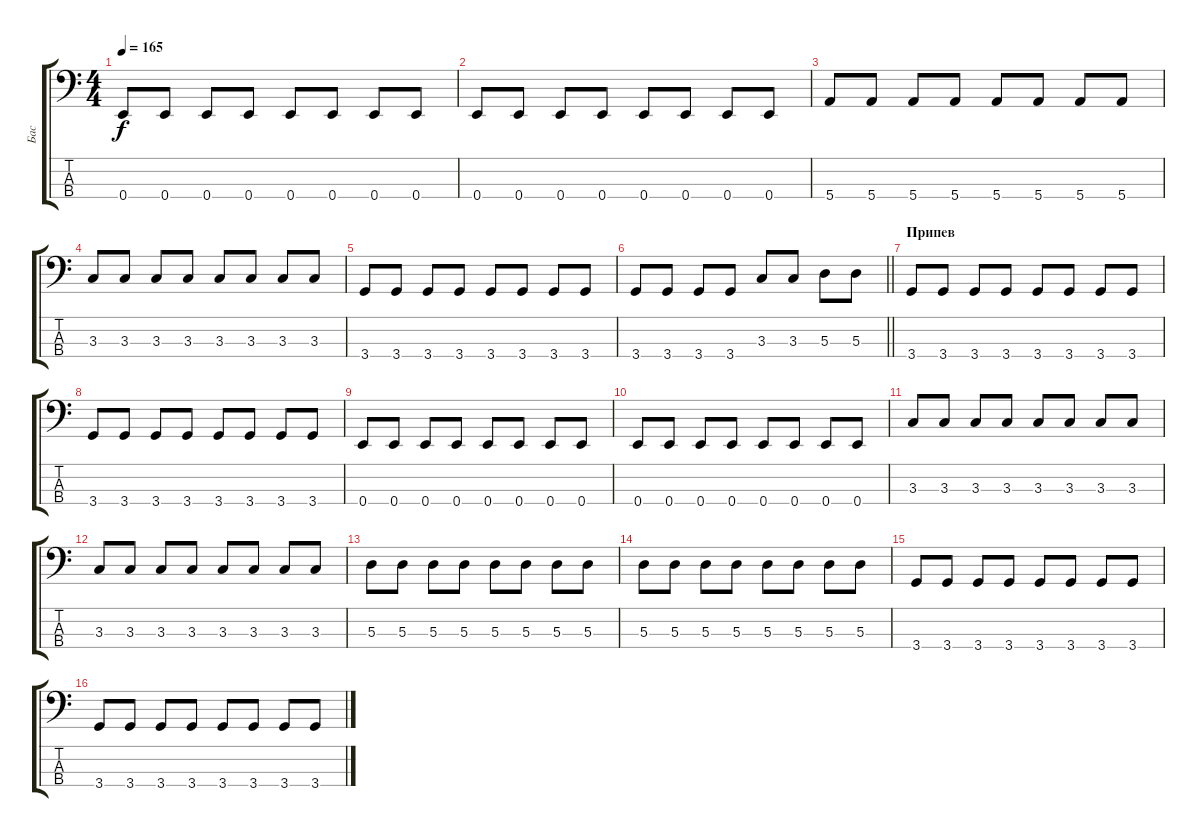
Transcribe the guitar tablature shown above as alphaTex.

\track ("Бас" "Бас") {instrument electricbassfinger}
\staff {score tabs}
\tuning (G2 D2 A1 E1) {hide}
\ts (4 4)
\tempo 165
\clef f4
\ks c
0.4.8{dy f} 0.4.8 0.4.8 0.4.8 0.4.8 0.4.8 0.4.8 0.4.8 |
0.4.8 0.4.8 0.4.8 0.4.8 0.4.8 0.4.8 0.4.8 0.4.8 |
5.4.8 5.4.8 5.4.8 5.4.8 5.4.8 5.4.8 5.4.8 5.4.8 |
3.3.8 3.3.8 3.3.8 3.3.8 3.3.8 3.3.8 3.3.8 3.3.8 |
3.4.8 3.4.8 3.4.8 3.4.8 3.4.8 3.4.8 3.4.8 3.4.8 |
\barLineRight lightlight
3.4.8 3.4.8 3.4.8 3.4.8 3.3.8 3.3.8 5.3.8 5.3.8 |
\section ("" "Припев")
3.4.8 3.4.8 3.4.8 3.4.8 3.4.8 3.4.8 3.4.8 3.4.8 |
3.4.8 3.4.8 3.4.8 3.4.8 3.4.8 3.4.8 3.4.8 3.4.8 |
0.4.8 0.4.8 0.4.8 0.4.8 0.4.8 0.4.8 0.4.8 0.4.8 |
0.4.8 0.4.8 0.4.8 0.4.8 0.4.8 0.4.8 0.4.8 0.4.8 |
3.3.8 3.3.8 3.3.8 3.3.8 3.3.8 3.3.8 3.3.8 3.3.8 |
3.3.8 3.3.8 3.3.8 3.3.8 3.3.8 3.3.8 3.3.8 3.3.8 |
5.3.8 5.3.8 5.3.8 5.3.8 5.3.8 5.3.8 5.3.8 5.3.8 |
5.3.8 5.3.8 5.3.8 5.3.8 5.3.8 5.3.8 5.3.8 5.3.8 |
3.4.8 3.4.8 3.4.8 3.4.8 3.4.8 3.4.8 3.4.8 3.4.8 |
3.4.8 3.4.8 3.4.8 3.4.8 3.4.8 3.4.8 3.4.8 3.4.8
